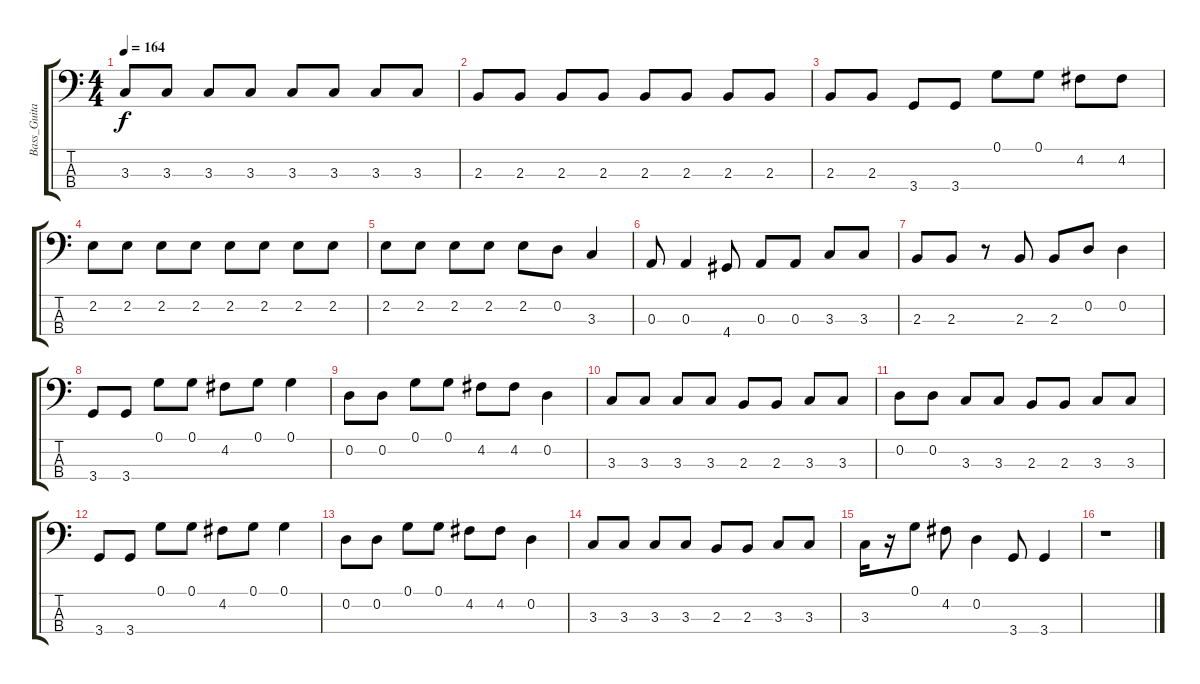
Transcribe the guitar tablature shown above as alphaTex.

\track ("Bass_Guitar" "Bass_Guita") {instrument electricbassfinger}
\staff {score tabs}
\tuning (G2 D2 A1 E1) {hide}
\ts (4 4)
\tempo 164
\clef f4
\ks c
3.3.8{dy f} 3.3.8 3.3.8 3.3.8 3.3.8 3.3.8 3.3.8 3.3.8 |
2.3.8 2.3.8 2.3.8 2.3.8 2.3.8 2.3.8 2.3.8 2.3.8 |
2.3.8 2.3.8 3.4.8 3.4.8 0.1.8 0.1.8 4.2.8 4.2.8 |
2.2.8 2.2.8 2.2.8 2.2.8 2.2.8 2.2.8 2.2.8 2.2.8 |
2.2.8 2.2.8 2.2.8 2.2.8 2.2.8 0.2.8 3.3.4 |
0.3.8 0.3.4 4.4.8 0.3.8 0.3.8 3.3.8 3.3.8 |
2.3.8 2.3.8 r.8 2.3.8 2.3.8 0.2.8 0.2.4 |
3.4.8 3.4.8 0.1.8 0.1.8 4.2.8 0.1.8 0.1.4 |
0.2.8 0.2.8 0.1.8 0.1.8 4.2.8 4.2.8 0.2.4 |
3.3.8 3.3.8 3.3.8 3.3.8 2.3.8 2.3.8 3.3.8 3.3.8 |
0.2.8 0.2.8 3.3.8 3.3.8 2.3.8 2.3.8 3.3.8 3.3.8 |
3.4.8 3.4.8 0.1.8 0.1.8 4.2.8 0.1.8 0.1.4 |
0.2.8 0.2.8 0.1.8 0.1.8 4.2.8 4.2.8 0.2.4 |
3.3.8 3.3.8 3.3.8 3.3.8 2.3.8 2.3.8 3.3.8 3.3.8 |
3.3.16 r.16 0.1.8 4.2.8 0.2.4 3.4.8 3.4.4 |
r.1
